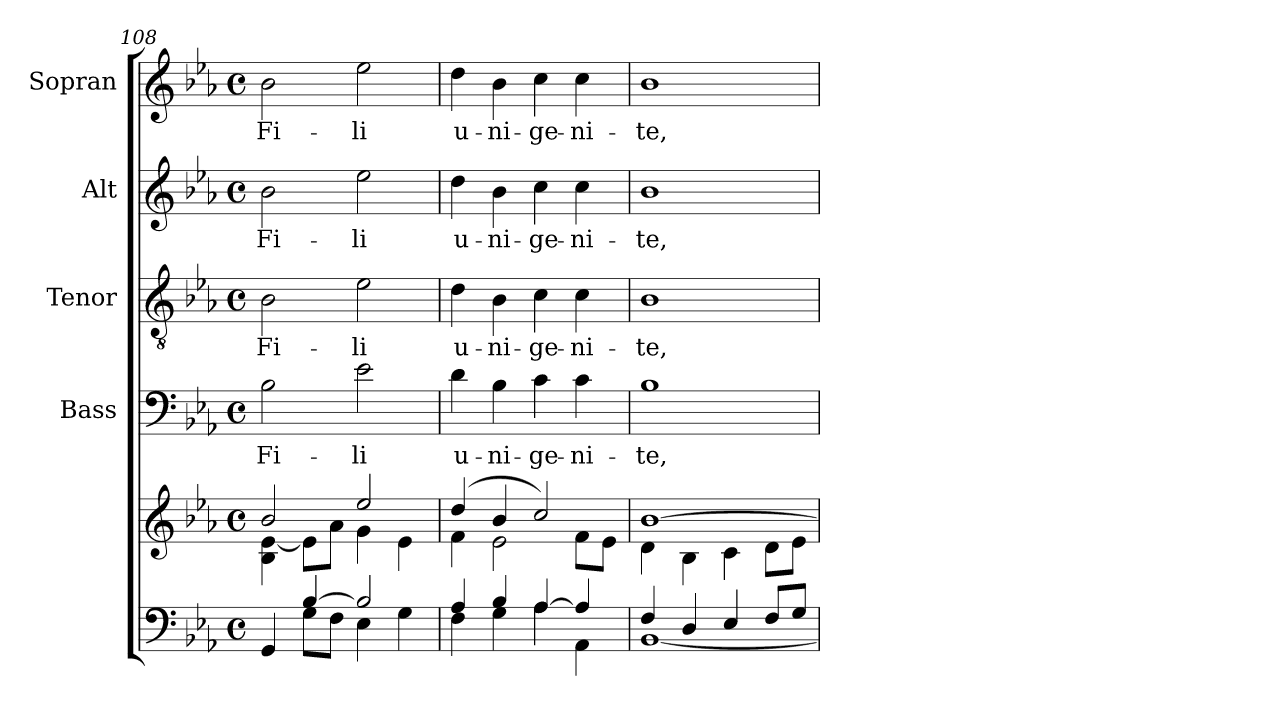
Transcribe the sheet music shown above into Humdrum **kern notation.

**kern	**kern	**kern	**text	**kern	**text	**kern	**text	**kern	**text
*part5	*part5	*part4	*part4	*part3	*part3	*part2	*part2	*part1	*part1
*staff6	*staff5	*staff4	*staff4	*staff3	*staff3	*staff2	*staff2	*staff1	*staff1
*	*	*I"Bass	*	*I"Tenor	*	*I"Alt	*	*I"Sopran	*
*	*	*I'B.	*	*I'T.	*	*I'A.	*	*I'S.	*
*clefF4	*clefG2	*clefF4	*	*clefGv2	*	*clefG2	*	*clefG2	*
*k[b-e-a-]	*k[b-e-a-]	*k[b-e-a-]	*	*k[b-e-a-]	*	*k[b-e-a-]	*	*k[b-e-a-]	*
*E-:	*E-:	*E-:	*	*E-:	*	*E-:	*	*E-:	*
*M4/4	*M4/4	*M4/4	*	*M4/4	*	*M4/4	*	*M4/4	*
*met(c)	*met(c)	*met(c)	*	*met(c)	*	*met(c)	*	*met(c)	*
=108	=108	=108	=108	=108	=108	=108	=108	=108	=108
*^	*^	*	*	*	*	*	*	*	*
!	!	!	!	!	!LO:LY:b	!	!LO:LY:b	!	!LO:LY:b	!	!LO:LY:b
4GG/	4ryy	2b-/	4B-\ [>4e-\	2B-\	Fi-	2B-\	Fi-	2b-\	Fi-	2b-\	Fi-
[>4B-/	8G\L	.	8e-\L]	.	.	.	.	.	.	.	.
.	8F\J	.	8a-\J	.	.	.	.	.	.	.	.
!	!	!	!	!	!LO:LY:b	!	!LO:LY:b	!	!LO:LY:b	!	!LO:LY:b
2B-/]	4E-\	2ee-/	4g\	2e-\	-li	2e-\	-li	2ee-\	-li	2ee-\	-li
.	4G\	.	4e-\	.	.	.	.	.	.	.	.
=109	=109	=109	=109	=109	=109	=109	=109	=109	=109	=109	=109
!	!	!	!	!	!LO:LY:b	!	!LO:LY:b	!	!LO:LY:b	!	!LO:LY:b
4A-/	4F\	(4dd/	4f\	4d\	u-	4d\	u-	4dd\	u-	4dd\	u-
!	!	!	!	!	!LO:LY:b	!	!LO:LY:b	!	!LO:LY:b	!	!LO:LY:b
4B-/	4G\	4b-/	2e-\	4B-\	-ni-	4B-\	-ni-	4b-\	-ni-	4b-\	-ni-
!	!	!	!	!	!LO:LY:b	!	!LO:LY:b	!	!LO:LY:b	!	!LO:LY:b
[>4A-/	4A-\	2cc/)	.	4c\	-ge-	4c\	-ge-	4cc\	-ge-	4cc\	-ge-
!	!	!	!	!	!LO:LY:b	!	!LO:LY:b	!	!LO:LY:b	!	!LO:LY:b
4A-/]	4AA-\	.	8f\L	4c\	-ni-	4c\	-ni-	4cc\	-ni-	4cc\	-ni-
.	.	.	8e-\J	.	.	.	.	.	.	.	.
!!LO:PB:g=z
=110	=110	=110	=110	=110	=110	=110	=110	=110	=110	=110	=110
!	!	!	!	!	!LO:LY:b	!	!LO:LY:b	!	!LO:LY:b	!	!LO:LY:b
4F/	[<1BB-	[>1b-	4d\	1B-	-te,	1B-	-te,	1b-	-te,	1b-	-te,
4D/	.	.	4B-\	.	.	.	.	.	.	.	.
4E-/	.	.	4c\	.	.	.	.	.	.	.	.
8F/L	.	.	8d\L	.	.	.	.	.	.	.	.
8G/J	.	.	8e-\J	.	.	.	.	.	.	.	.
*v	*v	*	*	*	*	*	*	*	*	*	*
*	*v	*v	*	*	*	*	*	*	*	*
=	=	=	=	=	=	=	=	=	=
*-	*-	*-	*-	*-	*-	*-	*-	*-	*-
